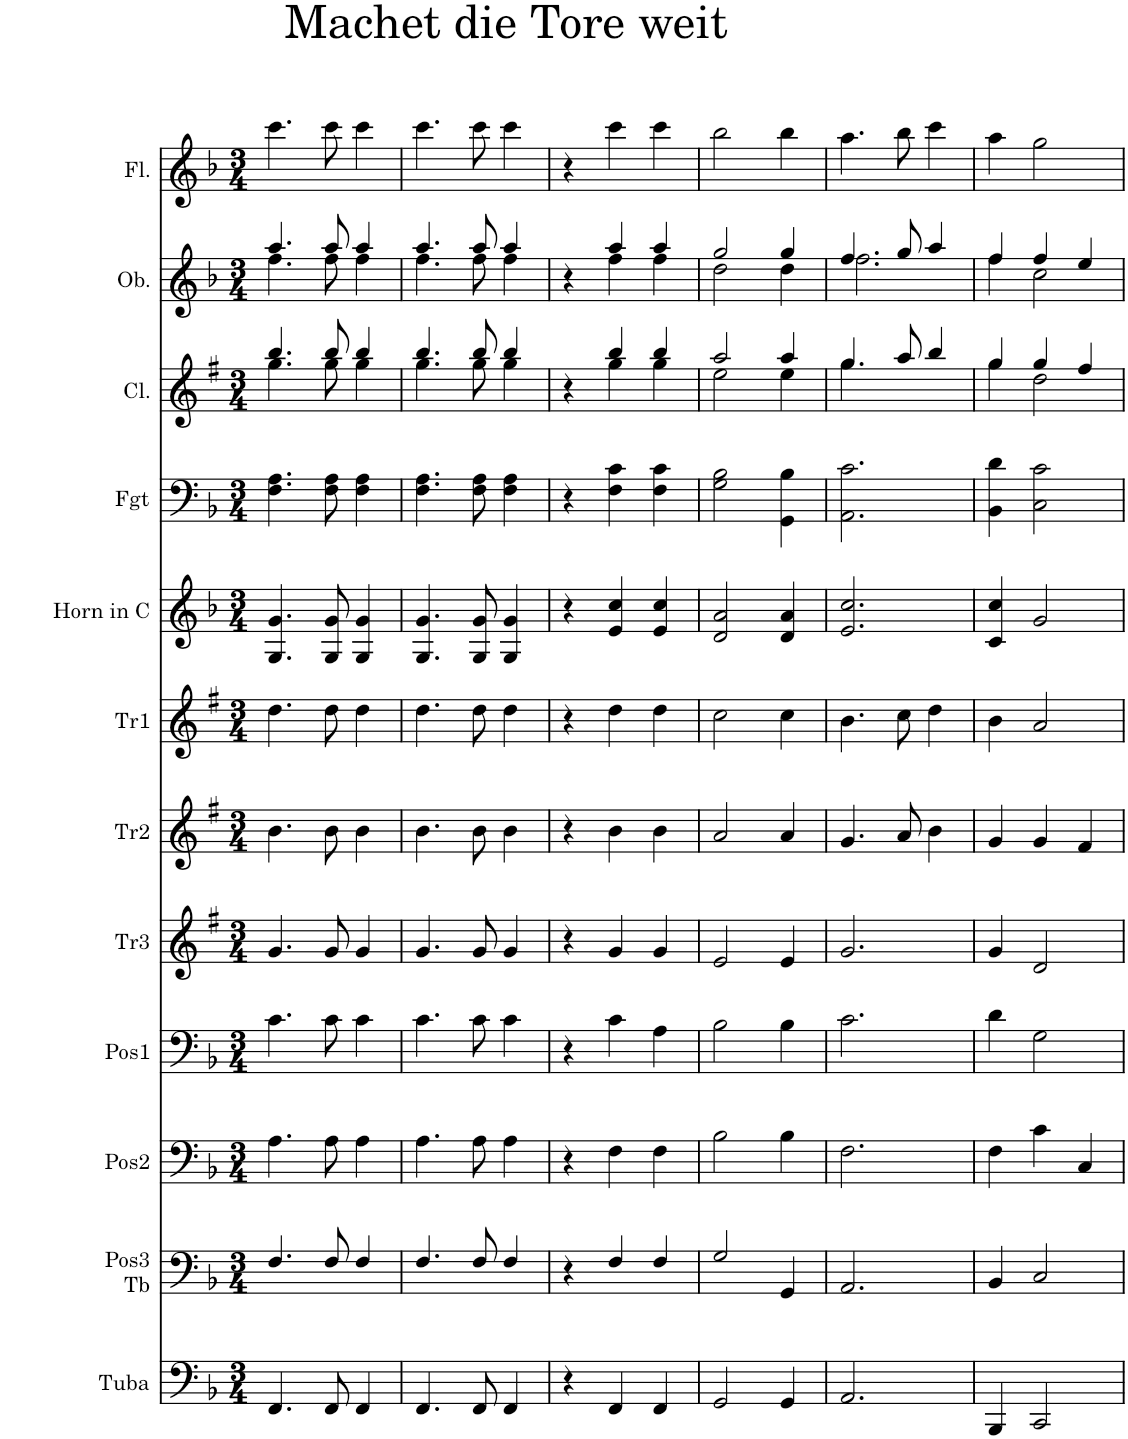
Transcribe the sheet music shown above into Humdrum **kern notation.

**kern	**kern	**kern	**kern	**kern	**kern	**kern	**kern	**kern	**kern	**kern	**kern
*part12	*part11	*part10	*part9	*part8	*part7	*part6	*part5	*part4	*part3	*part2	*part1
*staff12	*staff11	*staff10	*staff9	*staff8	*staff7	*staff6	*staff5	*staff4	*staff3	*staff2	*staff1
*I"Tuba	*I"Pos3 Tb	*I"Pos2	*I"Pos1	*I"Tr3	*I"Tr2	*I"Tr1	*I"Horn in C	*I"Fgt	*I"Cl.	*I"Ob.	*I"Fl.
*I'Tba.	*I'Pos3 Tb	*I'Pos2	*I'Pos1	*	*	*	*	*I'Fgt.	*	*I'Ob.	*I'Fl.
*clefF4	*clefF4	*clefF4	*clefF4	*clefG2	*clefG2	*clefG2	*clefG2	*clefF4	*clefG2	*clefG2	*clefG2
*	*	*	*	*Trd1c2	*Trd1c2	*Trd1c2	*Trd7c12	*	*Trd1c2	*	*
*k[b-]	*k[b-]	*k[b-]	*k[b-]	*k[f#]	*k[f#]	*k[f#]	*k[b-]	*k[b-]	*k[f#]	*k[b-]	*k[b-]
*M3/4	*M3/4	*M3/4	*M3/4	*M3/4	*M3/4	*M3/4	*M3/4	*M3/4	*M3/4	*M3/4	*M3/4
=1	=1	=1	=1	=1	=1	=1	=1	=1	=1	=1	=1
*	*	*	*	*	*	*	*	*	*^	*^	*
!	!	!	!	!	!	!	!	!	!	!	!	!	!LO:TX:a:t=Machet die Tore weit
4.FF/	4.F/	4.A\	4.c\	4.g/	4.b\	4.dd\	4.G/ 4.g/	4.F\ 4.A\	4.bb/	4.gg\	4.aa/	4.ff\	4.ccc\
8FF/	8F/	8A\	8c\	8g/	8b\	8dd\	8G/ 8g/	8F\ 8A\	8bb/	8gg\	8aa/	8ff\	8ccc\
4FF/	4F/	4A\	4c\	4g/	4b\	4dd\	4G/ 4g/	4F\ 4A\	4bb/	4gg\	4aa/	4ff\	4ccc\
=2	=2	=2	=2	=2	=2	=2	=2	=2	=2	=2	=2	=2	=2
4.FF/	4.F/	4.A\	4.c\	4.g/	4.b\	4.dd\	4.G/ 4.g/	4.F\ 4.A\	4.bb/	4.gg\	4.aa/	4.ff\	4.ccc\
8FF/	8F/	8A\	8c\	8g/	8b\	8dd\	8G/ 8g/	8F\ 8A\	8bb/	8gg\	8aa/	8ff\	8ccc\
4FF/	4F/	4A\	4c\	4g/	4b\	4dd\	4G/ 4g/	4F\ 4A\	4bb/	4gg\	4aa/	4ff\	4ccc\
=3	=3	=3	=3	=3	=3	=3	=3	=3	=3	=3	=3	=3	=3
4r	4r	4r	4r	4r	4r	4r	4r	4r	4r	4ryy	4r	4ryy	4r
4FF/	4F/	4F\	4c\	4g/	4b\	4dd\	4e/ 4cc/	4F\ 4c\	4gg\	4bb/	4ff\	4aa/	4ccc\
4FF/	4F/	4F\	4A\	4g/	4b\	4dd\	4e/ 4cc/	4F\ 4c\	4gg\	4bb/	4ff\	4aa/	4ccc\
=4	=4	=4	=4	=4	=4	=4	=4	=4	=4	=4	=4	=4	=4
2GG/	2G/	2B-\	2B-\	2e/	2a/	2cc\	2d/ 2a/	2G\ 2B-\	2aa/	2ee\	2gg/	2dd\	2bb-\
4GG/	4GG/	4B-\	4B-\	4e/	4a/	4cc\	4d/ 4a/	4GG\ 4B-\	4aa/	4ee\	4gg/	4dd\	4bb-\
=5	=5	=5	=5	=5	=5	=5	=5	=5	=5	=5	=5	=5	=5
2.AA/	2.AA/	2.F\	2.c\	2.g/	4.g/	4.b\	2.e/ 2.cc/	2.AA\ 2.c\	4.gg/	4.gg\	4.ff/	2.ff\	4.aa\
.	.	.	.	.	8a/	8cc\	.	.	8aa/	4.ryy	8gg/	.	8bb-\
.	.	.	.	.	4b\	4dd\	.	.	4bb/	.	4aa/	.	4ccc\
=6	=6	=6	=6	=6	=6	=6	=6	=6	=6	=6	=6	=6	=6
4BBB-/	4BB-/	4F\	4d\	4g/	4g/	4b\	4c/ 4cc/	4BB-\ 4d\	4gg/	4gg\	4ff/	4ff\	4aa\
2CC/	2C/	4c\	2G\	2d/	4g/	2a/	2g/	2C\ 2c\	4gg/	2dd\	4ff/	2cc\	2gg\
.	.	4C/	.	.	4f#/	.	.	.	4ff#/	.	4ee/	.	.
*	*	*	*	*	*	*	*	*	*v	*v	*	*	*
*	*	*	*	*	*	*	*	*	*	*v	*v	*
=	=	=	=	=	=	=	=	=	=	=	=
*-	*-	*-	*-	*-	*-	*-	*-	*-	*-	*-	*-
